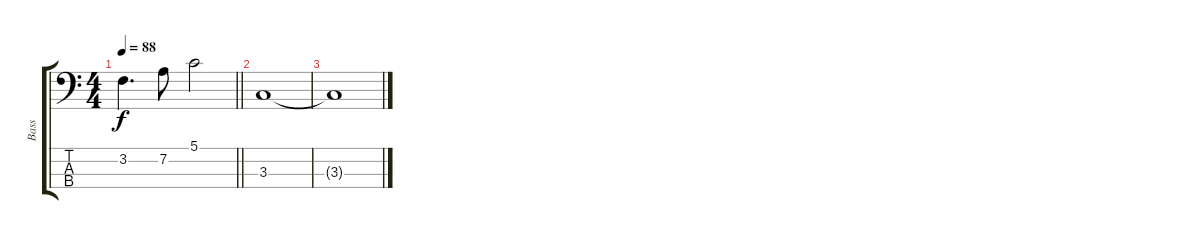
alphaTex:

\track ("Bass" "Bass") {instrument electricbassfinger}
\staff {score tabs}
\tuning (G2 D2 A1 E1) {hide}
\ts (4 4)
\tempo 88
\clef f4
\barLineRight lightlight
\ks c
3.2.4{d dy f} 7.2.8 5.1.2 |
3.3.1 |
3.3{t}.1
